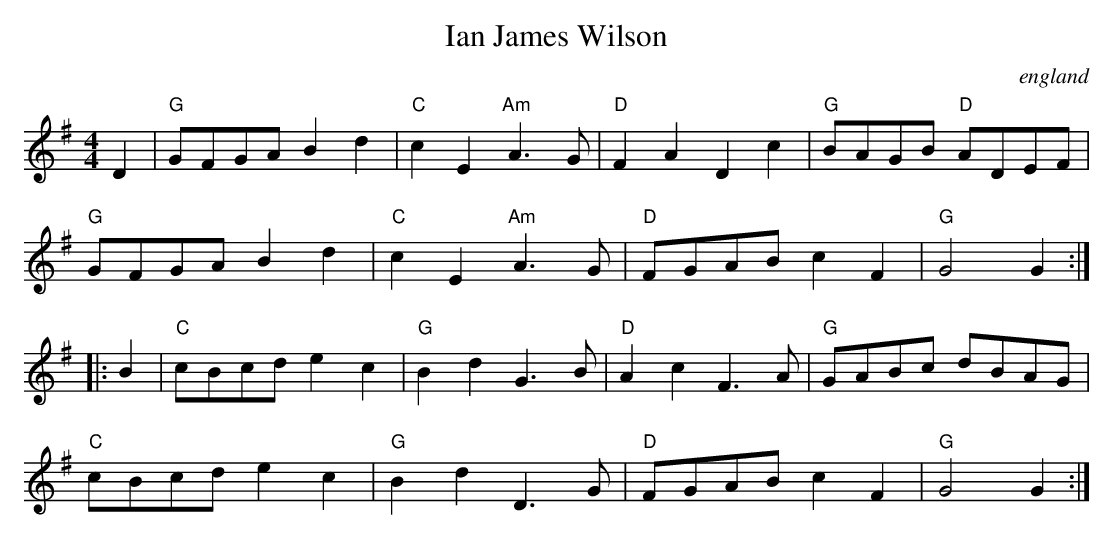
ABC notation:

X:1
T:Ian James Wilson
O:england
M:4/4
L:1/4
K:G
D|"G"G/2F/2G/2A/2 Bd|"C"cE "Am"A3/2G/2|"D"FA Dc|\
"G"B/2A/2G/2B/2 "D"A/2D/2E/2F/2|
"G"G/2F/2G/2A/2 Bd|"C"cE "Am"A3/2G/2|"D"F/2G/2A/2B/2 cF|"G"G2 G::
B|"C"c/2B/2c/2d/2 ec|"G"Bd G3/2B/2|"D"Ac F3/2A/2|"G"G/2A/2B/2c/2 d/2B/2A/2G/2|
"C"c/2B/2c/2d/2 ec|"G"Bd D3/2G/2|"D"F/2G/2A/2B/2 cF|"G"G2 G:|
